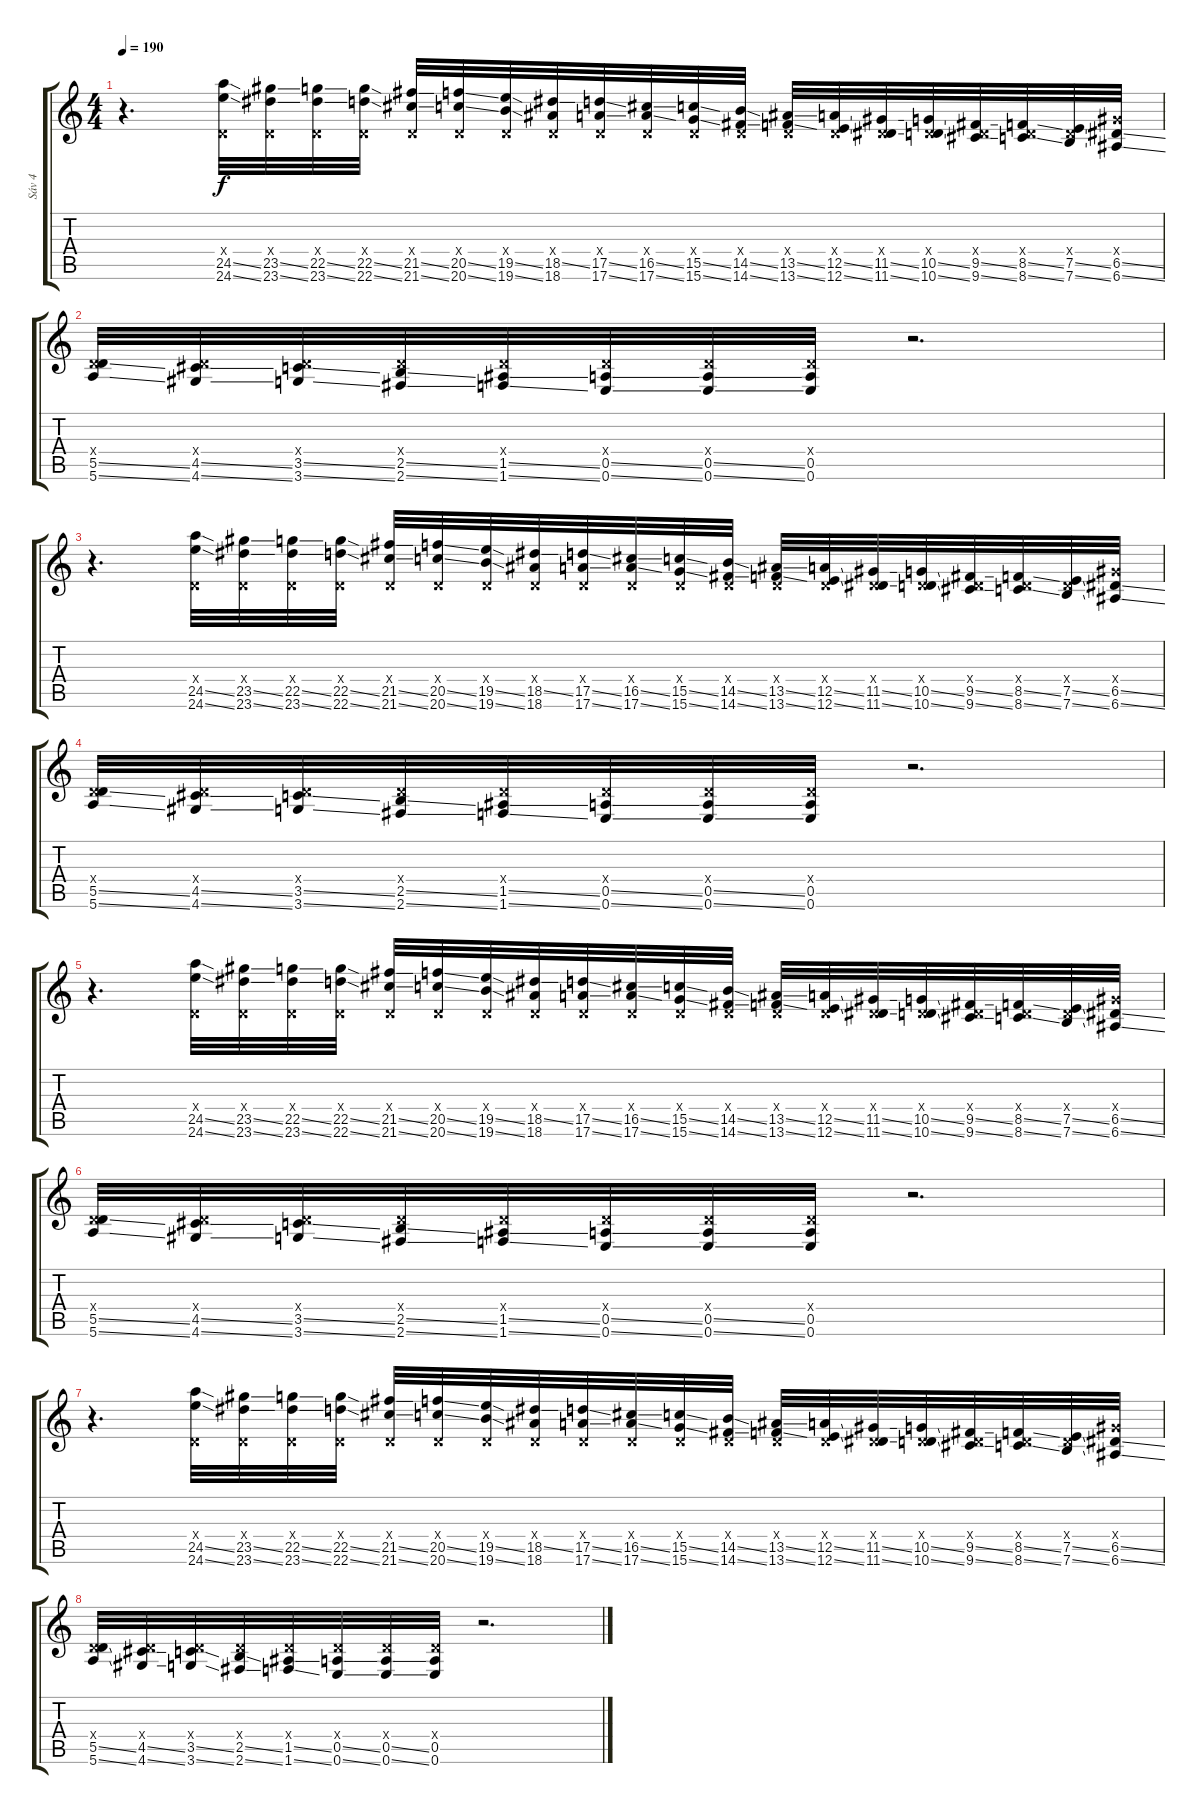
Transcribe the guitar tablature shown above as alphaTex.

\track ("Sáv 4" "Sáv 4") {instrument distortionguitar}
\staff {score tabs}
\tuning (E4 B3 G3 D3 A2 E2) {hide}
\ts (4 4)
\tempo 190
\clef g2
\ks c
r.4{d dy mp} (0.4{x} 24.5{ss} 24.6{ss}).32{dy f} (0.4{x} 23.5{ss} 23.6{ss}).32 (0.4{x} 22.5{ss} 23.6{ss}).32 (0.4{x} 22.5{ss} 22.6{ss}).32 (0.4{x} 21.5{ss} 21.6{ss}).32 (0.4{x} 20.5{ss} 20.6{ss}).32 (0.4{x} 19.5{ss} 19.6{ss}).32 (0.4{x} 18.5{ss} 18.6).32 (0.4{x} 17.5{ss} 17.6{ss}).32 (0.4{x} 16.5{ss} 17.6{ss}).32 (0.4{x} 15.5{ss} 15.6{ss}).32 (0.4{x} 14.5{ss} 14.6{ss}).32 (0.4{x} 13.5{ss} 13.6{ss}).32 (0.4{x} 12.5{ss} 12.6{ss}).32 (0.4{x} 11.5{ss} 11.6{ss}).32 (0.4{x} 10.5{ss} 10.6{ss}).32 (0.4{x} 9.5{ss} 9.6{ss}).32 (0.4{x} 8.5{ss} 8.6{ss}).32 (0.4{x} 7.5{ss} 7.6{ss}).32 (6.4{x} 6.5{ss} 6.6{ss}).32 |
(0.4{x} 5.5{ss} 5.6{ss}).32 (0.4{x} 4.5{ss} 4.6{ss}).32 (0.4{x} 3.5{ss} 3.6{ss}).32 (0.4{x} 2.5{ss} 2.6{ss}).32 (0.4{x} 1.5{ss} 1.6{ss}).32 (0.4{x} 0.5{ss} 0.6{ss}).32 (0.4{x} 0.5{ss} 0.6{ss}).32 (0.4{x} 0.5 0.6).32 r.2{d} |
r.4{d} (0.4{x} 24.5{ss} 24.6{ss}).32 (0.4{x} 23.5{ss} 23.6{ss}).32 (0.4{x} 22.5{ss} 23.6{ss}).32 (0.4{x} 22.5{ss} 22.6{ss}).32 (0.4{x} 21.5{ss} 21.6{ss}).32 (0.4{x} 20.5{ss} 20.6{ss}).32 (0.4{x} 19.5{ss} 19.6{ss}).32 (0.4{x} 18.5{ss} 18.6).32 (0.4{x} 17.5{ss} 17.6{ss}).32 (0.4{x} 16.5{ss} 17.6{ss}).32 (0.4{x} 15.5{ss} 15.6{ss}).32 (0.4{x} 14.5{ss} 14.6{ss}).32 (0.4{x} 13.5{ss} 13.6{ss}).32 (0.4{x} 12.5{ss} 12.6{ss}).32 (0.4{x} 11.5{ss} 11.6{ss}).32 (0.4{x} 10.5{ss} 10.6{ss}).32 (0.4{x} 9.5{ss} 9.6{ss}).32 (0.4{x} 8.5{ss} 8.6{ss}).32 (0.4{x} 7.5{ss} 7.6{ss}).32 (6.4{x} 6.5{ss} 6.6{ss}).32 |
(0.4{x} 5.5{ss} 5.6{ss}).32 (0.4{x} 4.5{ss} 4.6{ss}).32 (0.4{x} 3.5{ss} 3.6{ss}).32 (0.4{x} 2.5{ss} 2.6{ss}).32 (0.4{x} 1.5{ss} 1.6{ss}).32 (0.4{x} 0.5{ss} 0.6{ss}).32 (0.4{x} 0.5{ss} 0.6{ss}).32 (0.4{x} 0.5 0.6).32 r.2{d} |
r.4{d} (0.4{x} 24.5{ss} 24.6{ss}).32 (0.4{x} 23.5{ss} 23.6{ss}).32 (0.4{x} 22.5{ss} 23.6{ss}).32 (0.4{x} 22.5{ss} 22.6{ss}).32 (0.4{x} 21.5{ss} 21.6{ss}).32 (0.4{x} 20.5{ss} 20.6{ss}).32 (0.4{x} 19.5{ss} 19.6{ss}).32 (0.4{x} 18.5{ss} 18.6).32 (0.4{x} 17.5{ss} 17.6{ss}).32 (0.4{x} 16.5{ss} 17.6{ss}).32 (0.4{x} 15.5{ss} 15.6{ss}).32 (0.4{x} 14.5{ss} 14.6{ss}).32 (0.4{x} 13.5{ss} 13.6{ss}).32 (0.4{x} 12.5{ss} 12.6{ss}).32 (0.4{x} 11.5{ss} 11.6{ss}).32 (0.4{x} 10.5{ss} 10.6{ss}).32 (0.4{x} 9.5{ss} 9.6{ss}).32 (0.4{x} 8.5{ss} 8.6{ss}).32 (0.4{x} 7.5{ss} 7.6{ss}).32 (6.4{x} 6.5{ss} 6.6{ss}).32 |
(0.4{x} 5.5{ss} 5.6{ss}).32 (0.4{x} 4.5{ss} 4.6{ss}).32 (0.4{x} 3.5{ss} 3.6{ss}).32 (0.4{x} 2.5{ss} 2.6{ss}).32 (0.4{x} 1.5{ss} 1.6{ss}).32 (0.4{x} 0.5{ss} 0.6{ss}).32 (0.4{x} 0.5{ss} 0.6{ss}).32 (0.4{x} 0.5 0.6).32 r.2{d} |
r.4{d} (0.4{x} 24.5{ss} 24.6{ss}).32 (0.4{x} 23.5{ss} 23.6{ss}).32 (0.4{x} 22.5{ss} 23.6{ss}).32 (0.4{x} 22.5{ss} 22.6{ss}).32 (0.4{x} 21.5{ss} 21.6{ss}).32 (0.4{x} 20.5{ss} 20.6{ss}).32 (0.4{x} 19.5{ss} 19.6{ss}).32 (0.4{x} 18.5{ss} 18.6).32 (0.4{x} 17.5{ss} 17.6{ss}).32 (0.4{x} 16.5{ss} 17.6{ss}).32 (0.4{x} 15.5{ss} 15.6{ss}).32 (0.4{x} 14.5{ss} 14.6{ss}).32 (0.4{x} 13.5{ss} 13.6{ss}).32 (0.4{x} 12.5{ss} 12.6{ss}).32 (0.4{x} 11.5{ss} 11.6{ss}).32 (0.4{x} 10.5{ss} 10.6{ss}).32 (0.4{x} 9.5{ss} 9.6{ss}).32 (0.4{x} 8.5{ss} 8.6{ss}).32 (0.4{x} 7.5{ss} 7.6{ss}).32 (6.4{x} 6.5{ss} 6.6{ss}).32 |
(0.4{x} 5.5{ss} 5.6{ss}).32 (0.4{x} 4.5{ss} 4.6{ss}).32 (0.4{x} 3.5{ss} 3.6{ss}).32 (0.4{x} 2.5{ss} 2.6{ss}).32 (0.4{x} 1.5{ss} 1.6{ss}).32 (0.4{x} 0.5{ss} 0.6{ss}).32 (0.4{x} 0.5{ss} 0.6{ss}).32 (0.4{x} 0.5{ss} 0.6).32 r.2{d}
